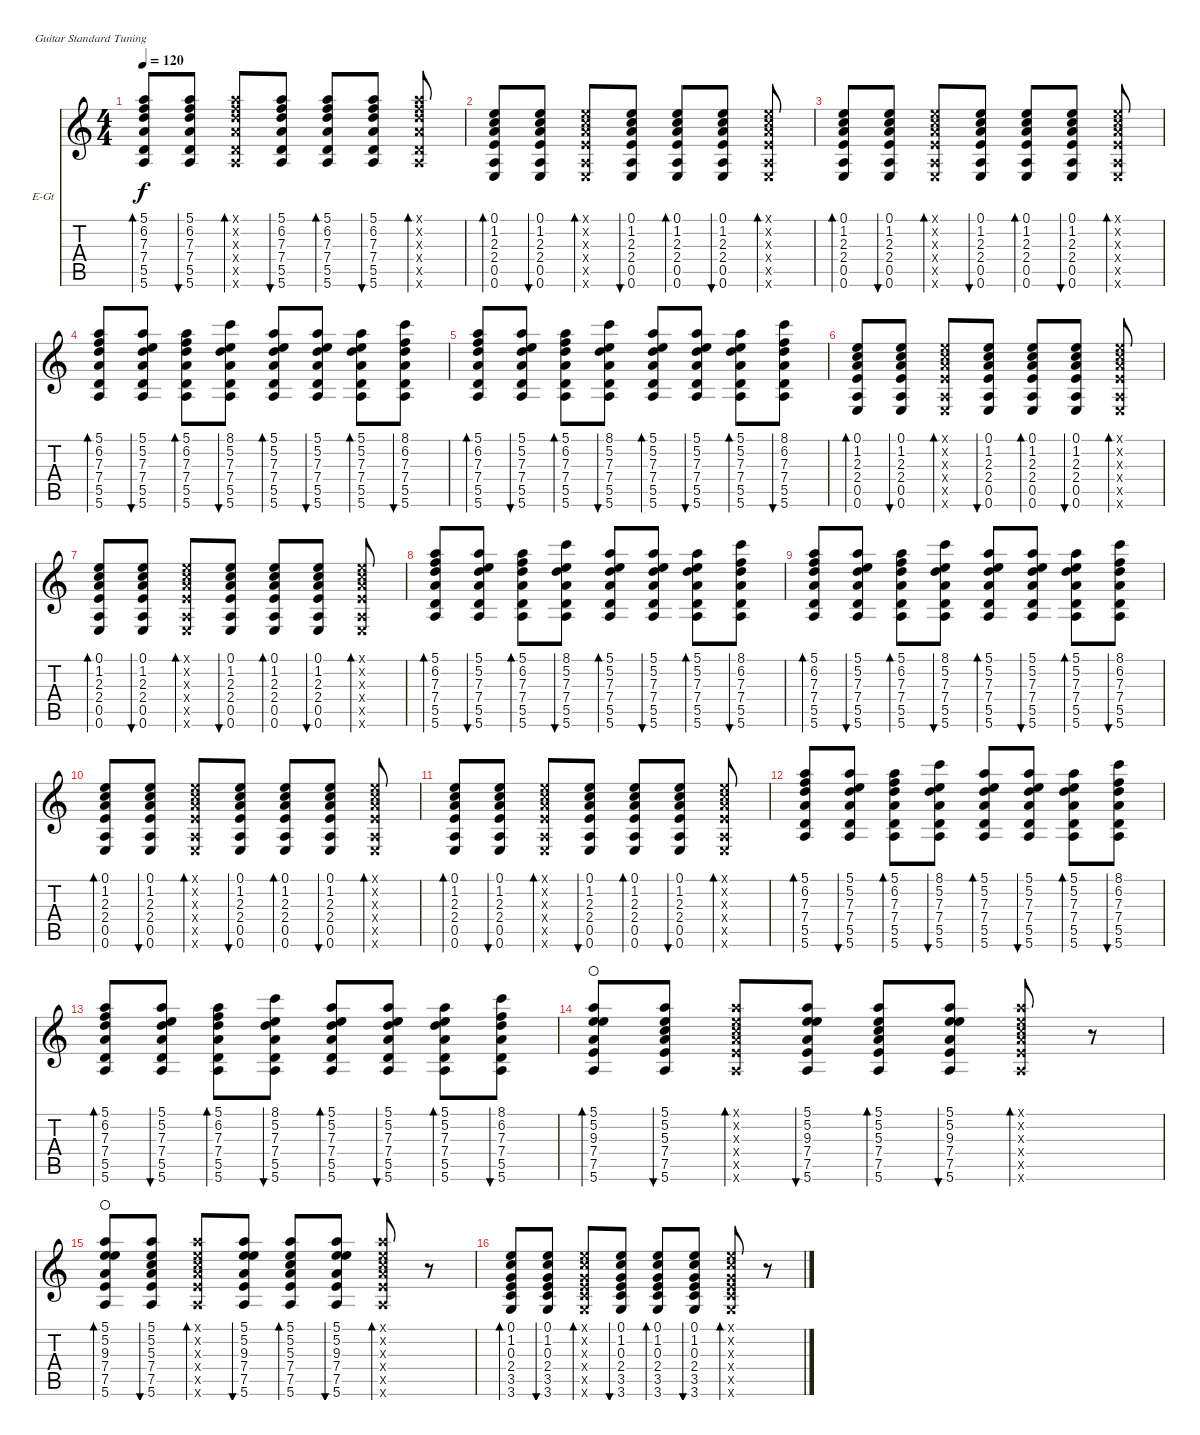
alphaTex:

\bracketExtendMode nobrackets
\firstSystemTrackNameOrientation horizontal
\otherSystemsTrackNameOrientation horizontal
\track ("Electric Guitar" "E-Gt") {instrument electricguitarclean}
\staff {score tabs}
\tuning (E4 B3 G3 D3 A2 E2)
\ts (4 4)
\tempo 120
\clef g2
\ks c
(5.1 6.2 7.3 7.4 5.5 5.6).8{bd 31 dy f} (5.1 6.2 7.3 7.4 5.5 5.6).8{bu 30} (5.1{x} 6.2{x} 7.3{x} 7.4{x} 5.5{x} 5.6{x}).8{bd 30} (5.1 6.2 7.3 7.4 5.5 5.6).8{bu 30} (5.1 6.2 7.3 7.4 5.5 5.6).8{bd 30} (5.1 6.2 7.3 7.4 5.5 5.6).8{bu 30} (5.1{x} 6.2{x} 7.3{x} 7.4{x} 5.5{x} 5.6{x}).8{bd 30} |
(1.2 2.3 2.4 0.1 0.6 0.5).8{bd 30} (1.2 2.3 2.4 0.1 0.6 0.5).8{bu 30} (1.2{x} 2.3{x} 2.4{x} 0.1{x} 0.6{x} 0.5{x}).8{bd 30} (1.2 2.3 2.4 0.1 0.6 0.5).8{bu 30} (1.2 2.3 2.4 0.1 0.6 0.5).8{bd 30} (1.2 2.3 2.4 0.1 0.6 0.5).8{bu 30} (1.2{x} 2.3{x} 2.4{x} 0.1{x} 0.6{x} 0.5{x}).8{bd 30} |
(1.2 2.3 2.4 0.1 0.6 0.5).8{bd 30} (1.2 2.3 2.4 0.1 0.6 0.5).8{bu 30} (1.2{x} 2.3{x} 2.4{x} 0.1{x} 0.6{x} 0.5{x}).8{bd 30} (1.2 2.3 2.4 0.1 0.6 0.5).8{bu 30} (1.2 2.3 2.4 0.1 0.6 0.5).8{bd 30} (1.2 2.3 2.4 0.1 0.6 0.5).8{bu 30} (1.2{x} 2.3{x} 2.4{x} 0.1{x} 0.6{x} 0.5{x}).8{bd 30} |
(5.1 6.2 7.3 7.4 5.5 5.6).8{bd 30} (5.1 5.2 7.3 7.4 5.5 5.6).8{bu 30} (5.1 6.2 7.3 7.4 5.5 5.6).8{bd 60} (8.1 5.2 7.3 7.4 5.5 5.6).8{bu 32} (5.1 5.2 7.3 7.4 5.5 5.6).8{bd 30} (5.1 5.2 7.3 7.4 5.5 5.6).8{bu 30} (5.1 5.2 7.3 7.4 5.5 5.6).8{bd 30} (8.1 6.2 7.3 7.4 5.5 5.6).8{bu 30} |
(5.1 6.2 7.3 7.4 5.5 5.6).8{bd 30} (5.1 5.2 7.3 7.4 5.5 5.6).8{bu 30} (5.1 6.2 7.3 7.4 5.5 5.6).8{bd 60} (8.1 5.2 7.3 7.4 5.5 5.6).8{bu 32} (5.1 5.2 7.3 7.4 5.5 5.6).8{bd 30} (5.1 5.2 7.3 7.4 5.5 5.6).8{bu 30} (5.1 5.2 7.3 7.4 5.5 5.6).8{bd 30} (8.1 6.2 7.3 7.4 5.5 5.6).8{bu 30} |
(1.2 2.3 2.4 0.1 0.6 0.5).8{bd 30} (1.2 2.3 2.4 0.1 0.6 0.5).8{bu 30} (1.2{x} 2.3{x} 2.4{x} 0.1{x} 0.6{x} 0.5{x}).8{bd 30} (1.2 2.3 2.4 0.1 0.6 0.5).8{bu 30} (1.2 2.3 2.4 0.1 0.6 0.5).8{bd 30} (1.2 2.3 2.4 0.1 0.6 0.5).8{bu 30} (1.2{x} 2.3{x} 2.4{x} 0.1{x} 0.6{x} 0.5{x}).8{bd 30} |
(1.2 2.3 2.4 0.1 0.6 0.5).8{bd 30} (1.2 2.3 2.4 0.1 0.6 0.5).8{bu 30} (1.2{x} 2.3{x} 2.4{x} 0.1{x} 0.6{x} 0.5{x}).8{bd 30} (1.2 2.3 2.4 0.1 0.6 0.5).8{bu 30} (1.2 2.3 2.4 0.1 0.6 0.5).8{bd 30} (1.2 2.3 2.4 0.1 0.6 0.5).8{bu 30} (1.2{x} 2.3{x} 2.4{x} 0.1{x} 0.6{x} 0.5{x}).8{bd 30} |
(5.1 6.2 7.3 7.4 5.5 5.6).8{bd 30} (5.1 5.2 7.3 7.4 5.5 5.6).8{bu 30} (5.1 6.2 7.3 7.4 5.5 5.6).8{bd 60} (8.1 5.2 7.3 7.4 5.5 5.6).8{bu 32} (5.1 5.2 7.3 7.4 5.5 5.6).8{bd 30} (5.1 5.2 7.3 7.4 5.5 5.6).8{bu 30} (5.1 5.2 7.3 7.4 5.5 5.6).8{bd 30} (8.1 6.2 7.3 7.4 5.5 5.6).8{bu 30} |
(5.1 6.2 7.3 7.4 5.5 5.6).8{bd 30} (5.1 5.2 7.3 7.4 5.5 5.6).8{bu 30} (5.1 6.2 7.3 7.4 5.5 5.6).8{bd 60} (8.1 5.2 7.3 7.4 5.5 5.6).8{bu 32} (5.1 5.2 7.3 7.4 5.5 5.6).8{bd 30} (5.1 5.2 7.3 7.4 5.5 5.6).8{bu 30} (5.1 5.2 7.3 7.4 5.5 5.6).8{bd 30} (8.1 6.2 7.3 7.4 5.5 5.6).8{bu 30} |
(1.2 2.3 2.4 0.1 0.6 0.5).8{bd 30} (1.2 2.3 2.4 0.1 0.6 0.5).8{bu 30} (1.2{x} 2.3{x} 2.4{x} 0.1{x} 0.6{x} 0.5{x}).8{bd 30} (1.2 2.3 2.4 0.1 0.6 0.5).8{bu 30} (1.2 2.3 2.4 0.1 0.6 0.5).8{bd 30} (1.2 2.3 2.4 0.1 0.6 0.5).8{bu 30} (1.2{x} 2.3{x} 2.4{x} 0.1{x} 0.6{x} 0.5{x}).8{bd 30} |
(1.2 2.3 2.4 0.1 0.6 0.5).8{bd 30} (1.2 2.3 2.4 0.1 0.6 0.5).8{bu 30} (1.2{x} 2.3{x} 2.4{x} 0.1{x} 0.6{x} 0.5{x}).8{bd 30} (1.2 2.3 2.4 0.1 0.6 0.5).8{bu 30} (1.2 2.3 2.4 0.1 0.6 0.5).8{bd 30} (1.2 2.3 2.4 0.1 0.6 0.5).8{bu 30} (1.2{x} 2.3{x} 2.4{x} 0.1{x} 0.6{x} 0.5{x}).8{bd 30} |
(5.1 6.2 7.3 7.4 5.5 5.6).8{bd 30} (5.1 5.2 7.3 7.4 5.5 5.6).8{bu 30} (5.1 6.2 7.3 7.4 5.5 5.6).8{bd 60} (8.1 5.2 7.3 7.4 5.5 5.6).8{bu 32} (5.1 5.2 7.3 7.4 5.5 5.6).8{bd 30} (5.1 5.2 7.3 7.4 5.5 5.6).8{bu 30} (5.1 5.2 7.3 7.4 5.5 5.6).8{bd 30} (8.1 6.2 7.3 7.4 5.5 5.6).8{bu 30} |
(5.1 6.2 7.3 7.4 5.5 5.6).8{bd 30} (5.1 5.2 7.3 7.4 5.5 5.6).8{bu 30} (5.1 6.2 7.3 7.4 5.5 5.6).8{bd 60} (8.1 5.2 7.3 7.4 5.5 5.6).8{bu 32} (5.1 5.2 7.3 7.4 5.5 5.6).8{bd 30} (5.1 5.2 7.3 7.4 5.5 5.6).8{bu 30} (5.1 5.2 7.3 7.4 5.5 5.6).8{bd 30} (8.1 6.2 7.3 7.4 5.5 5.6).8{bu 30} |
(5.1 5.2 9.3 7.4 7.5 5.6).8{bd 60 waho} (5.1 5.2 5.3 7.4 7.5 5.6).8{bu 60} (5.1{x} 5.2{x} 5.3{x} 7.4{x} 7.5{x} 5.6{x}).8{bd 30} (5.1 5.2 9.3 7.4 7.5 5.6).8{bu 30} (5.1 5.2 5.3 7.4 7.5 5.6).8{bd 30} (5.1 5.2 9.3 7.4 7.5 5.6).8{bu 30} (5.1{x} 5.2{x} 5.3{x} 7.4{x} 7.5{x} 5.6{x}).8{bd 30} r.8 |
(5.1 5.2 9.3 7.4 7.5 5.6).8{bd 60 waho} (5.1 5.2 5.3 7.4 7.5 5.6).8{bu 60} (5.1{x} 5.2{x} 5.3{x} 7.4{x} 7.5{x} 5.6{x}).8{bd 30} (5.1 5.2 9.3 7.4 7.5 5.6).8{bu 30} (5.1 5.2 5.3 7.4 7.5 5.6).8{bd 30} (5.1 5.2 9.3 7.4 7.5 5.6).8{bu 30} (5.1{x} 5.2{x} 5.3{x} 7.4{x} 7.5{x} 5.6{x}).8{bd 30} r.8 |
(0.1 1.2 0.3 2.4 3.5 3.6).8{bd 30} (0.1 1.2 0.3 2.4 3.5 3.6).8{bu 30} (0.1{x} 1.2{x} 0.3{x} 2.4{x} 3.5{x} 3.6{x}).8{bd 30} (0.1 1.2 0.3 2.4 3.5 3.6).8{bu 30} (0.1 1.2 0.3 2.4 3.5 3.6).8{bd 30} (0.1 1.2 0.3 2.4 3.5 3.6).8{bu 30} (0.1{x} 1.2{x} 0.3{x} 2.4{x} 3.5{x} 3.6{x}).8{bd 30} r.8
